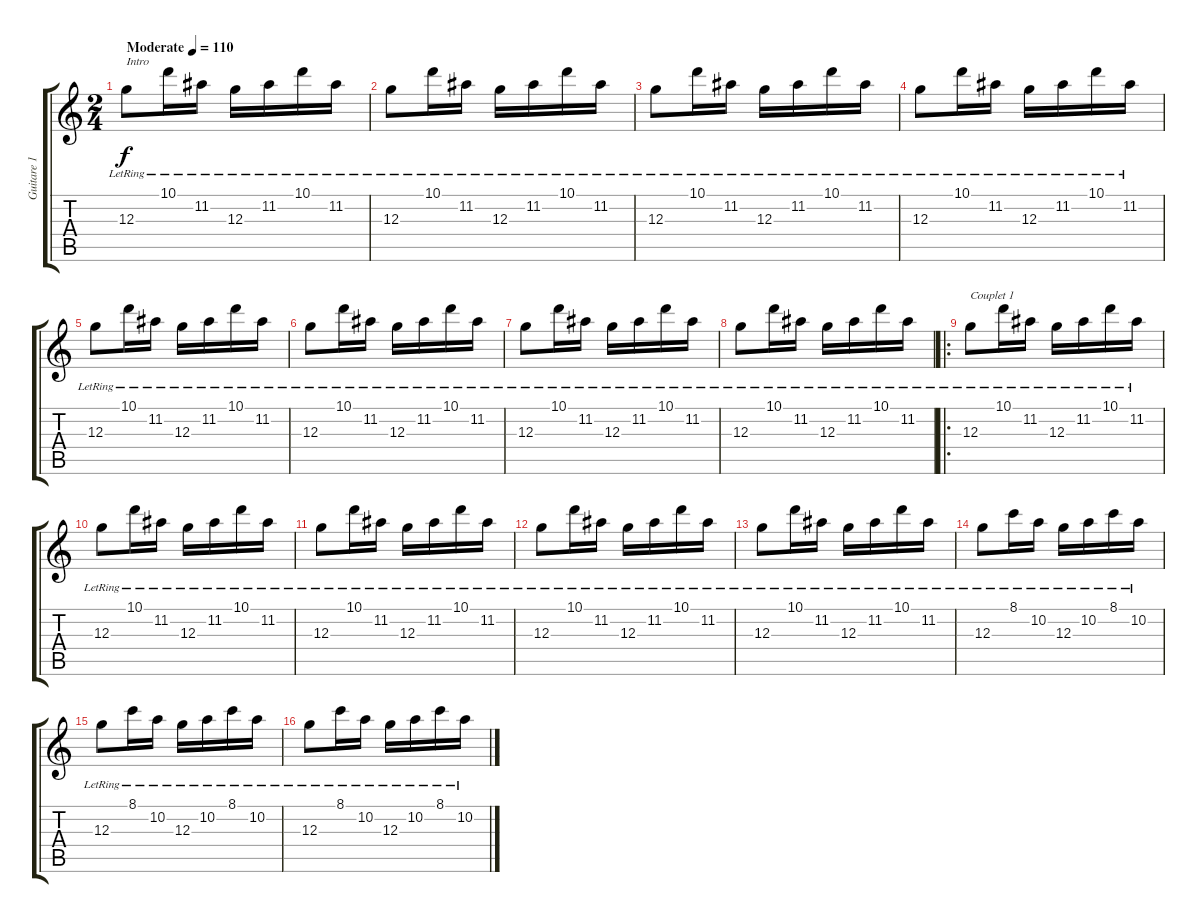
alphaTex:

\track ("Guitare 1" "Guitare 1") {instrument acousticguitarsteel}
\staff {score tabs}
\tuning (E4 B3 G3 D3 A2 E2) {hide}
\ts (2 4)
\tempo (110 "Moderate")
\clef g2
\ks c
12.3{lr}.8{txt "Intro" dy f instrument acousticguitarsteel} 10.1{lr}.16 11.2{lr}.16{beam split} 12.3{lr}.16{beam merge} 11.2{lr}.16 10.1{lr}.16 11.2{lr}.16 |
12.3{lr}.8 10.1{lr}.16 11.2{lr}.16{beam split} 12.3{lr}.16{beam merge} 11.2{lr}.16 10.1{lr}.16 11.2{lr}.16 |
12.3{lr}.8 10.1{lr}.16 11.2{lr}.16{beam split} 12.3{lr}.16{beam merge} 11.2{lr}.16 10.1{lr}.16 11.2{lr}.16 |
12.3{lr}.8 10.1{lr}.16 11.2{lr}.16{beam split} 12.3{lr}.16{beam merge} 11.2{lr}.16 10.1{lr}.16 11.2{lr}.16 |
12.3{lr}.8 10.1{lr}.16 11.2{lr}.16{beam split} 12.3{lr}.16{beam merge} 11.2{lr}.16 10.1{lr}.16 11.2{lr}.16 |
12.3{lr}.8 10.1{lr}.16 11.2{lr}.16{beam split} 12.3{lr}.16{beam merge} 11.2{lr}.16 10.1{lr}.16 11.2{lr}.16 |
12.3{lr}.8 10.1{lr}.16 11.2{lr}.16{beam split} 12.3{lr}.16{beam merge} 11.2{lr}.16 10.1{lr}.16 11.2{lr}.16 |
12.3{lr}.8 10.1{lr}.16 11.2{lr}.16{beam split} 12.3{lr}.16{beam merge} 11.2{lr}.16 10.1{lr}.16 11.2{lr}.16 |
\ro
12.3{lr}.8{txt "Couplet 1"} 10.1{lr}.16 11.2{lr}.16{beam split} 12.3{lr}.16{beam merge} 11.2{lr}.16 10.1{lr}.16 11.2{lr}.16 |
12.3{lr}.8 10.1{lr}.16 11.2{lr}.16{beam split} 12.3{lr}.16{beam merge} 11.2{lr}.16 10.1{lr}.16 11.2{lr}.16 |
12.3{lr}.8 10.1{lr}.16 11.2{lr}.16{beam split} 12.3{lr}.16{beam merge} 11.2{lr}.16 10.1{lr}.16 11.2{lr}.16 |
12.3{lr}.8 10.1{lr}.16 11.2{lr}.16{beam split} 12.3{lr}.16{beam merge} 11.2{lr}.16 10.1{lr}.16 11.2{lr}.16 |
12.3{lr}.8 10.1{lr}.16 11.2{lr}.16{beam split} 12.3{lr}.16{beam merge} 11.2{lr}.16 10.1{lr}.16 11.2{lr}.16 |
12.3{lr}.8 8.1{lr}.16 10.2{lr}.16 12.3{lr}.16 10.2{lr}.16 8.1{lr}.16 10.2{lr}.16 |
12.3{lr}.8 8.1{lr}.16 10.2{lr}.16 12.3{lr}.16 10.2{lr}.16 8.1{lr}.16 10.2{lr}.16 |
12.3{lr}.8 8.1{lr}.16 10.2{lr}.16 12.3{lr}.16 10.2{lr}.16 8.1{lr}.16 10.2{lr}.16
